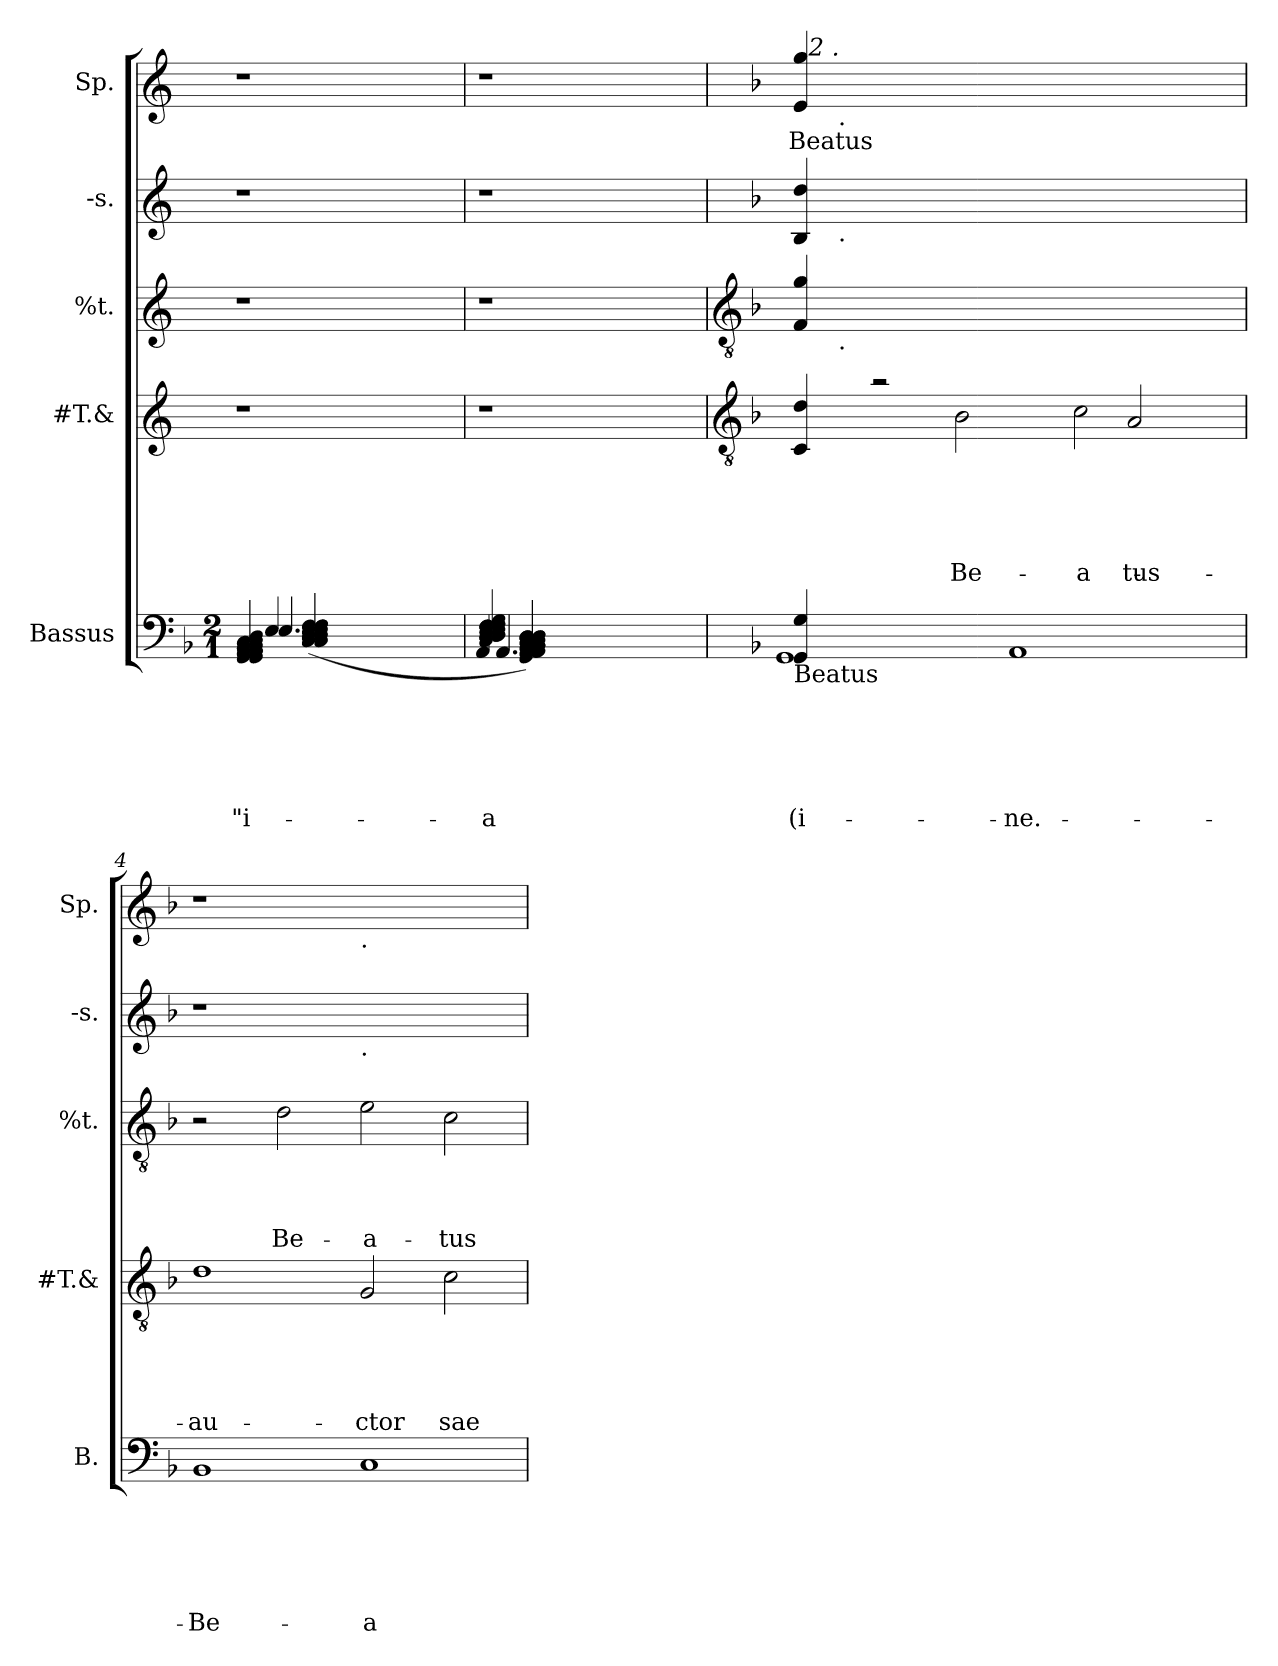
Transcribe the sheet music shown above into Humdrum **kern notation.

**kern	**text	**text	**text	**text	**text	**text	**kern	**text	**text	**text	**text	**text	**kern	**text	**text	**text	**text	**kern	**kern	**text
*part5	*part5	*part5	*part5	*part5	*part5	*part5	*part4	*part4	*part4	*part4	*part4	*part4	*part3	*part3	*part3	*part3	*part3	*part2	*part1	*part1
*staff5	*staff5	*staff5	*staff5	*staff5	*staff5	*staff5	*staff4	*staff4	*staff4	*staff4	*staff4	*staff4	*staff3	*staff3	*staff3	*staff3	*staff3	*staff2	*staff1	*staff1
*I"Bassus	*	*	*	*	*	*	*I"#T.&	*	*	*	*	*	*I"%t.	*	*	*	*	*I"-s.	*I"Sp.	*
*I'B.	*	*	*	*	*	*	*I'#T.&	*	*	*	*	*	*I'%t.	*	*	*	*	*I'-s.	*I'Sp.	*
*clefF4	*	*	*	*	*	*	*clefG2	*	*	*	*	*	*clefG2	*	*	*	*	*clefG2	*clefG2	*
*k[b-]	*	*	*	*	*	*	*k[]	*	*	*	*	*	*k[]	*	*	*	*	*k[]	*k[]	*
*F:	*	*	*	*	*	*	*C:	*	*	*	*	*	*C:	*	*	*	*	*C:	*C:	*
*M2/1	*	*	*	*	*	*	*	*	*	*	*	*	*	*	*	*	*	*	*	*
=1	=1	=1	=1	=1	=1	=1	=1	=1	=1	=1	=1	=1	=1	=1	=1	=1	=1	=1	=1	=1
!	!	!	!	!	!	!LO:LY:b	!	!	!	!	!	!	!	!	!	!	!	!	!	!
*^	*	*	*	*	*	*	*	*	*	*	*	*	*	*	*	*	*	*	*	*
!	!	!	!	!	!	!	!LO:LY:b	!	!	!	!	!	!	!	!	!	!	!	!	!	!
*	*^	*	*	*	*	*	*	*	*	*	*	*	*	*	*	*	*	*	*	*	*
!	!	!	!	!	!	!	!	!LO:LY:b:rj	!	!	!	!	!	!	!	!	!	!	!	!	!	!
*	*	*^	*	*	*	*	*	*	*	*	*	*	*	*	*	*	*	*	*	*	*	*
!	!	!	!	!	!	!	!	!	!LO:LY:b	!	!	!	!	!	!	!	!	!	!	!	!	!	!
((<4GG/ 4GG/ 4AA/ 4AA/ 4AA/ 4AA/ 4BB-/ 4BB-/ 4BB-/ 4C/ 4C/ 4D/	4E/	4.E/	(4C/ 4C/ 4D/ 4D/ 4D/ 4E/ 4E/ 4F/ 4F/ 4F/	.	.	.	.	.	"i-	1r	.	.	.	.	.	1r	.	.	.	.	1r	1r	.
2ryy	2ryy	.	2ryy	.	.	.	.	.	.	.	.	.	.	.	.	.	.	.	.	.	.	.	.
.	.	2ryy	.	.	.	.	.	.	.	.	.	.	.	.	.	.	.	.	.	.	.	.	.
8ryy	8ryy	.	8ryy	.	.	.	.	.	.	.	.	.	.	.	.	.	.	.	.	.	.	.	.
8ryy	8ryy	8ryy	8ryy	.	.	.	.	.	.	.	.	.	.	.	.	.	.	.	.	.	.	.	.
!!LO:LB:g=z
=2	=2	=2	=2	=2	=2	=2	=2	=2	=2	=2	=2	=2	=2	=2	=2	=2	=2	=2	=2	=2	=2	=2	=2
!	!	!	!	!	!	!	!	!	!LO:LY:b	!	!	!	!	!	!	!	!	!	!	!	!	!	!
!	!	!	!	!	!	!	!	!	!LO:LY:b	!	!	!	!	!	!	!	!	!	!	!	!	!	!
!	!	!	!	!	!	!	!	!	!LO:LY:b	!	!	!	!	!	!	!	!	!	!	!	!	!	!
((4C/ 4D/ 4D/ 4D/ 4D/ 4E/ 4E/ 4F/ 4F/ 4F/ 4F/ 4G/	4AA/)	4.AA/	((<(4GG/ 4AA/ 4AA/ 4BB-/ 4BB-/ 4BB-/ 4C/ 4C/ 4D/ 4D/ 4D/ 4D/)	.	.	.	.	.	-a	1r	.	.	.	.	.	1r	.	.	.	.	1r	1r	.
2ryy	2ryy	.	2ryy	.	.	.	.	.	.	.	.	.	.	.	.	.	.	.	.	.	.	.	.
.	.	2ryy	.	.	.	.	.	.	.	.	.	.	.	.	.	.	.	.	.	.	.	.	.
8ryy	8ryy	.	8ryy	.	.	.	.	.	.	.	.	.	.	.	.	.	.	.	.	.	.	.	.
8ryy	8ryy	8ryy	8ryy	.	.	.	.	.	.	.	.	.	.	.	.	.	.	.	.	.	.	.	.
*v	*v	*v	*v	*	*	*	*	*	*	*	*	*	*	*	*	*	*	*	*	*	*	*	*
!!LO:LB:g=z
=3	=3	=3	=3	=3	=3	=3	=3	=3	=3	=3	=3	=3	=3	=3	=3	=3	=3	=3	=3	=3
*	*	*	*	*	*	*	*clefGv2	*	*	*	*	*	*clefGv2	*	*	*	*	*	*	*
*	*	*	*	*	*	*	*k[b-]	*	*	*	*	*	*k[b-]	*	*	*	*	*k[b-]	*k[b-]	*
*	*	*	*	*	*	*	*F:	*	*	*	*	*	*F:	*	*	*	*	*F:	*F:	*
*^	*	*	*	*	*	*	*	*	*	*	*	*	*	*	*	*	*	*	*	*
*	*^	*	*	*	*	*	*	*	*	*	*	*	*	*	*	*	*	*	*	*	*
*	*	*^	*	*	*	*	*	*	*	*	*	*	*	*	*	*	*	*	*	*	*	*
!	!	!	!	!	!	!	!	!	!	!	!	!	!	!	!	!LO:TX:a:t=Beatus	!	!	!	!	!	!	!
!	!	!	!	!	!	!	!	!	!	!LO:TX:a:i:t=editorial	!	!	!	!	!	!	!	!	!	!	!	!	!
!	!	!	!	!	!	!	!	!	!	!LO:TX:a:t=Beatus	!	!	!	!	!	!	!	!	!	!	!	!	!
!LO:TX:b:t=Beatus	!	!	!	!	!	!	!	!	!	!	!	!	!	!	!	!	!	!	!	!	!	!	!
!	!	!	!	!	!	!	!	!	!LO:LY:b	!	!	!	!	!	!	!	!	!	!	!	!	!	!LO:LY:b:rj
*	*	*	*	*	*	*	*	*	*	*^	*	*	*	*	*	*^	*	*	*	*	*^	*^	*
*	*v	*v	*v	*	*	*	*	*	*	*	*	*	*	*	*	*	*	*	*	*	*	*	*	*	*	*^	*
4GG/ 4G/	1GG	.	.	.	.	.	-(i-	4C/ 4d/	1.ryy	.	.	.	.	.	4F/ 4g/	8ryy	.	.	.	.	4B-/ 4dd/	8ryy	4e/ 4gg/	32ryy	8ryy	Beatus
!	!	!	!	!	!	!	!	!	!	!	!	!	!	!	!	!	!	!	!	!	!	!	!	!LO:TX:a:i:t=2 .	!	!
.	.	.	.	.	.	.	.	.	.	.	.	.	.	.	.	.	.	.	.	.	.	.	.	1ryy	.	.
!	!	!	!	!	!	!	!	!	!	!	!	!	!	!	!	!	!	!	!	!	!	!	!	!	!LO:TX:b:t=.	!
!	!	!	!	!	!	!	!	!	!	!	!	!	!	!	!	!	!	!	!	!	!	!LO:TX:b:t=.	!	!	!	!
!	!	!	!	!	!	!	!	!	!	!	!	!	!	!	!	!LO:TX:b:t=.	!	!	!	!	!	!	!	!	!	!
.	.	.	.	.	.	.	.	.	.	.	.	.	.	.	.	1...ryy	.	.	.	.	.	1...ryy	.	.	1...ryy	.
1..ryy	.	.	.	.	.	.	.	2ra	.	.	.	.	.	.	1..ryy	.	.	.	.	.	1..ryy	.	1..ryy	.	.	.
!	!	!	!	!	!	!	!	!	!	!	!	!	!	!LO:LY:b	!	!	!	!	!	!	!	!	!	!	!	!
.	.	.	.	.	.	.	.	2B-\	.	.	.	.	.	Be-	.	.	.	.	.	.	.	.	.	.	.	.
!	!	!	!	!	!	!	!LO:LY:b:rj	!	!	!	!	!	!	!	!	!	!	!	!	!	!	!	!	!	!	!
.	1AA	.	.	.	.	.	-ne.	.	.	.	.	.	.	.	.	.	.	.	.	.	.	.	.	.	.	.
.	.	.	.	.	.	.	.	.	.	.	.	.	.	.	.	.	.	.	.	.	.	.	.	2ryy	.	.
!	!	!	!	!	!	!	!	!	!	!	!	!	!	!LO:LY:b	!	!	!	!	!	!	!	!	!	!	!	!
.	.	.	.	.	.	.	.	2c\	.	.	.	.	.	-a-	.	.	.	.	.	.	.	.	.	.	.	.
!	!	!	!	!	!	!	!	!	!	!	!	!	!	!LO:LY:b	!	!	!	!	!	!	!	!	!	!	!	!
.	.	.	.	.	.	.	.	.	2A/	.	.	.	.	-tus	.	.	.	.	.	.	.	.	.	.	.	.
.	.	.	.	.	.	.	.	.	.	.	.	.	.	.	.	.	.	.	.	.	.	.	.	4...ryy	.	.
.	.	.	.	.	.	.	.	4ryy	.	.	.	.	.	.	.	.	.	.	.	.	.	.	.	.	.	.
*v	*v	*	*	*	*	*	*	*	*	*	*	*	*	*	*	*	*	*	*	*	*	*	*	*	*	*
*	*	*	*	*	*	*	*v	*v	*	*	*	*	*	*	*	*	*	*	*	*	*	*	*	*	*
=4	=4	=4	=4	=4	=4	=4	=4	=4	=4	=4	=4	=4	=4	=4	=4	=4	=4	=4	=4	=4	=4	=4	=4	=4
!	!	!	!	!	!	!LO:LY:b	!	!	!	!	!	!LO:LY:b	!	!	!	!	!	!	!	!	!	!	!	!
*	*	*	*	*	*	*	*	*	*	*	*	*	*v	*v	*	*	*	*	*	*	*v	*v	*v	*
*	*	*	*	*	*	*	*	*	*	*	*	*	*	*	*	*	*	*v	*v	*	*
1BB-	.	.	.	.	.	Be-	1d	.	.	.	.	au-	2r	.	.	.	.	1r	1r	.
!	!	!	!	!	!	!	!	!	!	!	!	!	!	!	!	!	!LO:LY:b	!	!	!
.	.	.	.	.	.	.	.	.	.	.	.	.	2d\	.	.	.	Be-	.	.	.
!	!	!	!	!	!	!	!	!	!	!	!	!	!	!	!	!	!	!	!LO:TX:b:t=.	!
!	!	!	!	!	!	!	!	!	!	!	!	!	!	!	!	!	!	!LO:TX:b:t=.	!	!
!	!	!	!	!	!	!LO:LY:b	!	!	!	!	!	!LO:LY:b	!	!	!	!	!LO:LY:b	!	!	!
1C	.	.	.	.	.	-a-	2G/	.	.	.	.	-ctor	2e\	.	.	.	-a-	1ryy	1ryy	.
!	!	!	!	!	!	!	!	!	!	!	!	!LO:LY:b	!	!	!	!	!LO:LY:b	!	!	!
.	.	.	.	.	.	.	2c\	.	.	.	.	sae-	2c\	.	.	.	-tus	.	.	.
=	=	=	=	=	=	=	=	=	=	=	=	=	=	=	=	=	=	=	=	=
*-	*-	*-	*-	*-	*-	*-	*-	*-	*-	*-	*-	*-	*-	*-	*-	*-	*-	*-	*-	*-
